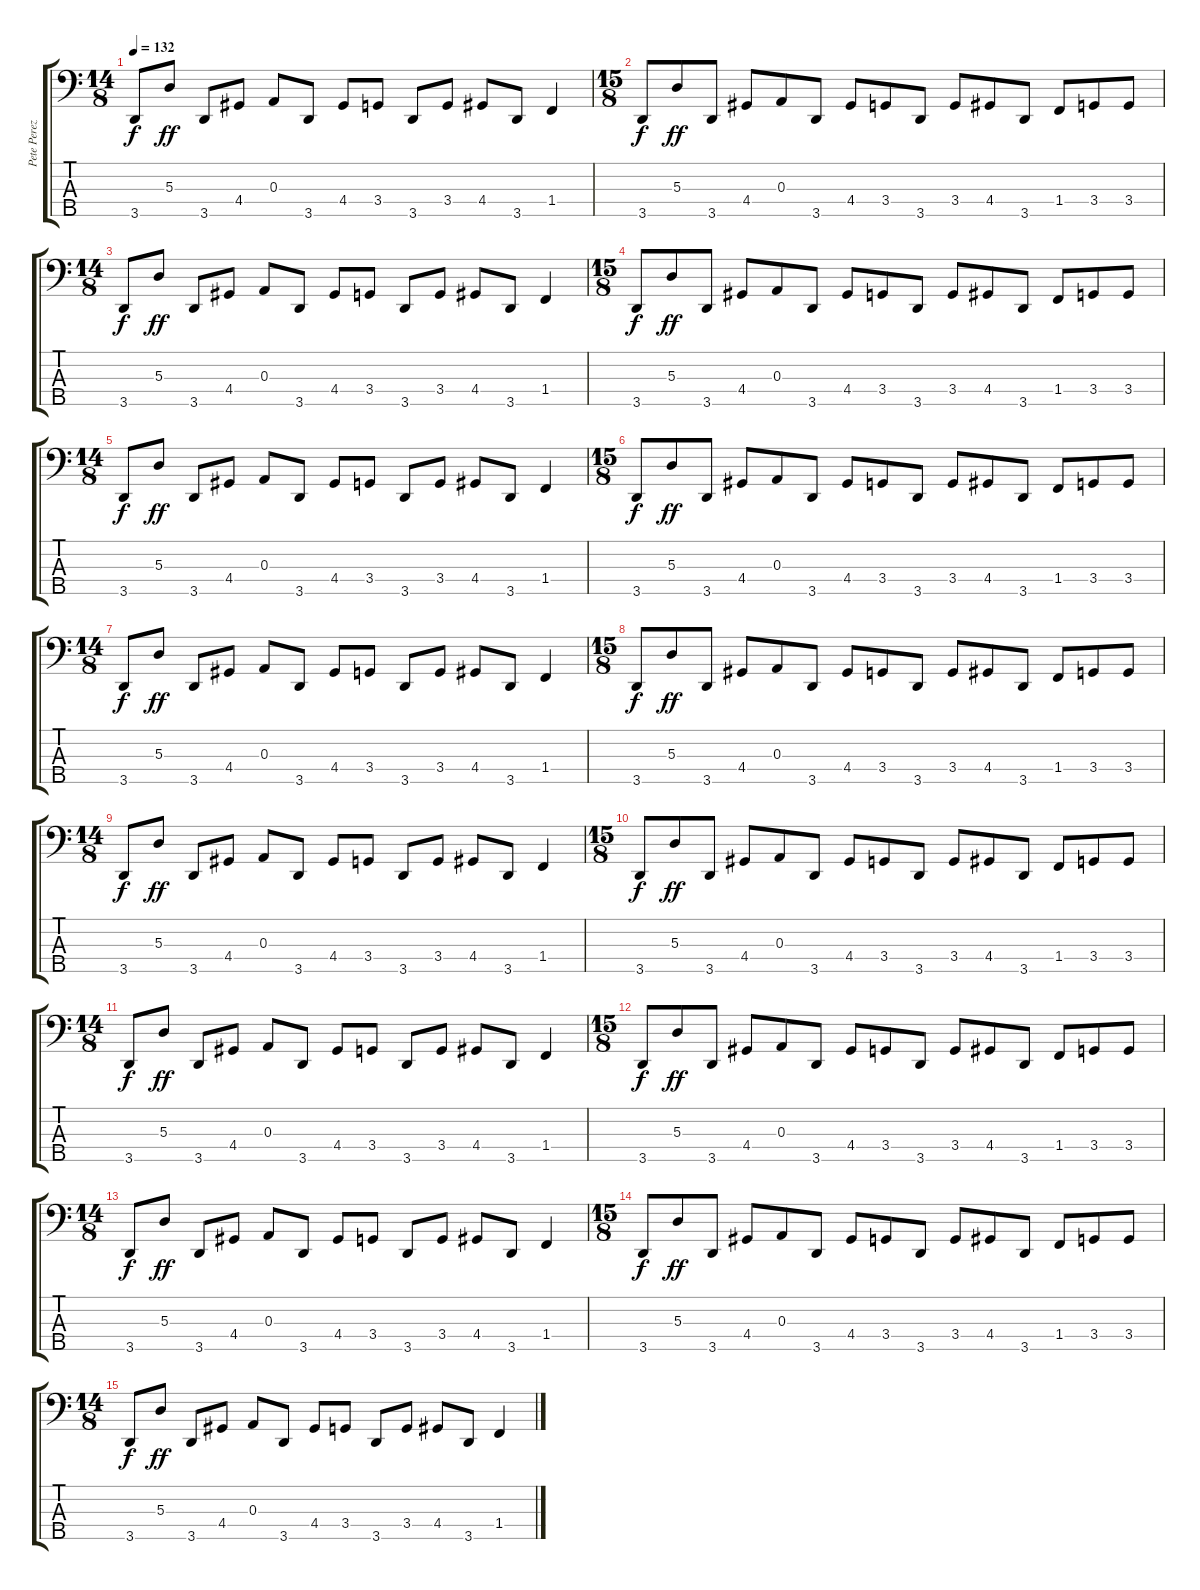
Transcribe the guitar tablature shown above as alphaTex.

\track ("Pete Perez" "Pete Perez") {instrument electricbassfinger}
\staff {score tabs}
\tuning (G2 D2 A1 E1 B0) {hide}
\ts (14 8)
\tempo 132
\clef f4
\ks c
3.5.8{dy f} 5.3.8{dy ff} 3.5.8 4.4.8 0.3.8 3.5.8 4.4.8 3.4.8 3.5.8 3.4.8 4.4.8 3.5.8 1.4.4 |
\ts (15 8)
3.5.8{dy f} 5.3.8{dy ff} 3.5.8 4.4.8 0.3.8 3.5.8 4.4.8 3.4.8 3.5.8 3.4.8 4.4.8 3.5.8 1.4.8 3.4.8 3.4.8 |
\ts (14 8)
3.5.8{dy f} 5.3.8{dy ff} 3.5.8 4.4.8 0.3.8 3.5.8 4.4.8 3.4.8 3.5.8 3.4.8 4.4.8 3.5.8 1.4.4 |
\ts (15 8)
3.5.8{dy f} 5.3.8{dy ff} 3.5.8 4.4.8 0.3.8 3.5.8 4.4.8 3.4.8 3.5.8 3.4.8 4.4.8 3.5.8 1.4.8 3.4.8 3.4.8 |
\ts (14 8)
3.5.8{dy f} 5.3.8{dy ff} 3.5.8 4.4.8 0.3.8 3.5.8 4.4.8 3.4.8 3.5.8 3.4.8 4.4.8 3.5.8 1.4.4 |
\ts (15 8)
3.5.8{dy f} 5.3.8{dy ff} 3.5.8 4.4.8 0.3.8 3.5.8 4.4.8 3.4.8 3.5.8 3.4.8 4.4.8 3.5.8 1.4.8 3.4.8 3.4.8 |
\ts (14 8)
3.5.8{dy f} 5.3.8{dy ff} 3.5.8 4.4.8 0.3.8 3.5.8 4.4.8 3.4.8 3.5.8 3.4.8 4.4.8 3.5.8 1.4.4 |
\ts (15 8)
3.5.8{dy f} 5.3.8{dy ff} 3.5.8 4.4.8 0.3.8 3.5.8 4.4.8 3.4.8 3.5.8 3.4.8 4.4.8 3.5.8 1.4.8 3.4.8 3.4.8 |
\ts (14 8)
3.5.8{dy f} 5.3.8{dy ff} 3.5.8 4.4.8 0.3.8 3.5.8 4.4.8 3.4.8 3.5.8 3.4.8 4.4.8 3.5.8 1.4.4 |
\ts (15 8)
3.5.8{dy f volume 8} 5.3.8{dy ff} 3.5.8 4.4.8 0.3.8 3.5.8 4.4.8 3.4.8 3.5.8 3.4.8 4.4.8 3.5.8 1.4.8 3.4.8 3.4.8 |
\ts (14 8)
3.5.8{dy f volume 7} 5.3.8{dy ff} 3.5.8 4.4.8 0.3.8 3.5.8 4.4.8 3.4.8 3.5.8 3.4.8 4.4.8 3.5.8 1.4.4 |
\ts (15 8)
3.5.8{dy f} 5.3.8{dy ff} 3.5.8 4.4.8 0.3.8 3.5.8 4.4.8 3.4.8 3.5.8 3.4.8 4.4.8 3.5.8 1.4.8 3.4.8 3.4.8 |
\ts (14 8)
3.5.8{dy f} 5.3.8{dy ff} 3.5.8 4.4.8 0.3.8 3.5.8 4.4.8 3.4.8 3.5.8 3.4.8 4.4.8 3.5.8 1.4.4 |
\ts (15 8)
3.5.8{dy f volume 0} 5.3.8{dy ff} 3.5.8 4.4.8 0.3.8 3.5.8 4.4.8 3.4.8 3.5.8 3.4.8 4.4.8 3.5.8 1.4.8 3.4.8 3.4.8 |
\ts (14 8)
3.5.8{dy f} 5.3.8{dy ff} 3.5.8 4.4.8 0.3.8 3.5.8 4.4.8 3.4.8 3.5.8 3.4.8 4.4.8 3.5.8 1.4.4
